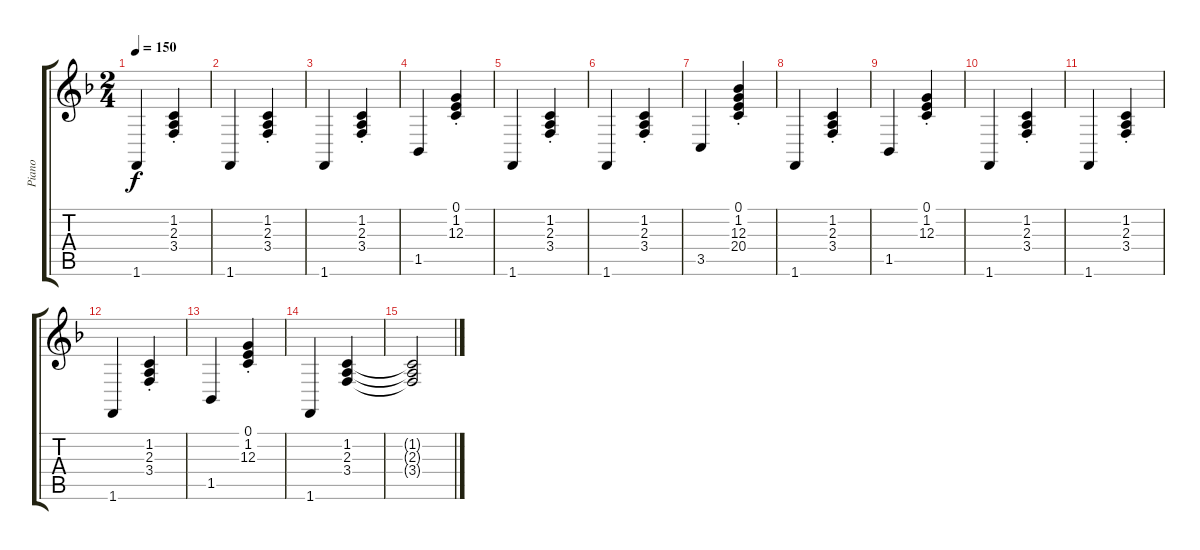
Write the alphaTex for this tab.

\track ("Piano" "Piano") {instrument acousticgrandpiano}
\staff {score tabs}
\tuning (E4 B3 G3 D3 A2 E2) {hide}
\ts (2 4)
\tempo 150
\clef g2
\ks f
1.6.4{dy f} (1.2{st} 2.3{st} 3.4{st}).4 |
1.6.4 (1.2{st} 2.3{st} 3.4{st}).4 |
1.6.4 (1.2{st} 2.3{st} 3.4{st}).4 |
1.5.4 (0.1{st} 1.2{st} 12.3{st}).4 |
1.6.4 (1.2{st} 2.3{st} 3.4{st}).4 |
1.6.4 (1.2{st} 2.3{st} 3.4{st}).4 |
3.5.4 (0.1{st} 1.2{st} 12.3{st} 20.4{st}).4 |
1.6.4 (1.2{st} 2.3{st} 3.4{st}).4 |
1.5.4 (0.1{st} 1.2{st} 12.3{st}).4 |
1.6.4 (1.2{st} 2.3{st} 3.4{st}).4 |
1.6.4 (1.2{st} 2.3{st} 3.4{st}).4 |
1.6.4 (1.2{st} 2.3{st} 3.4{st}).4 |
1.5.4 (0.1{st} 1.2{st} 12.3{st}).4 |
1.6.4 (1.2 2.3 3.4).4 |
(1.2{t} 2.3{t} 3.4{t}).2
